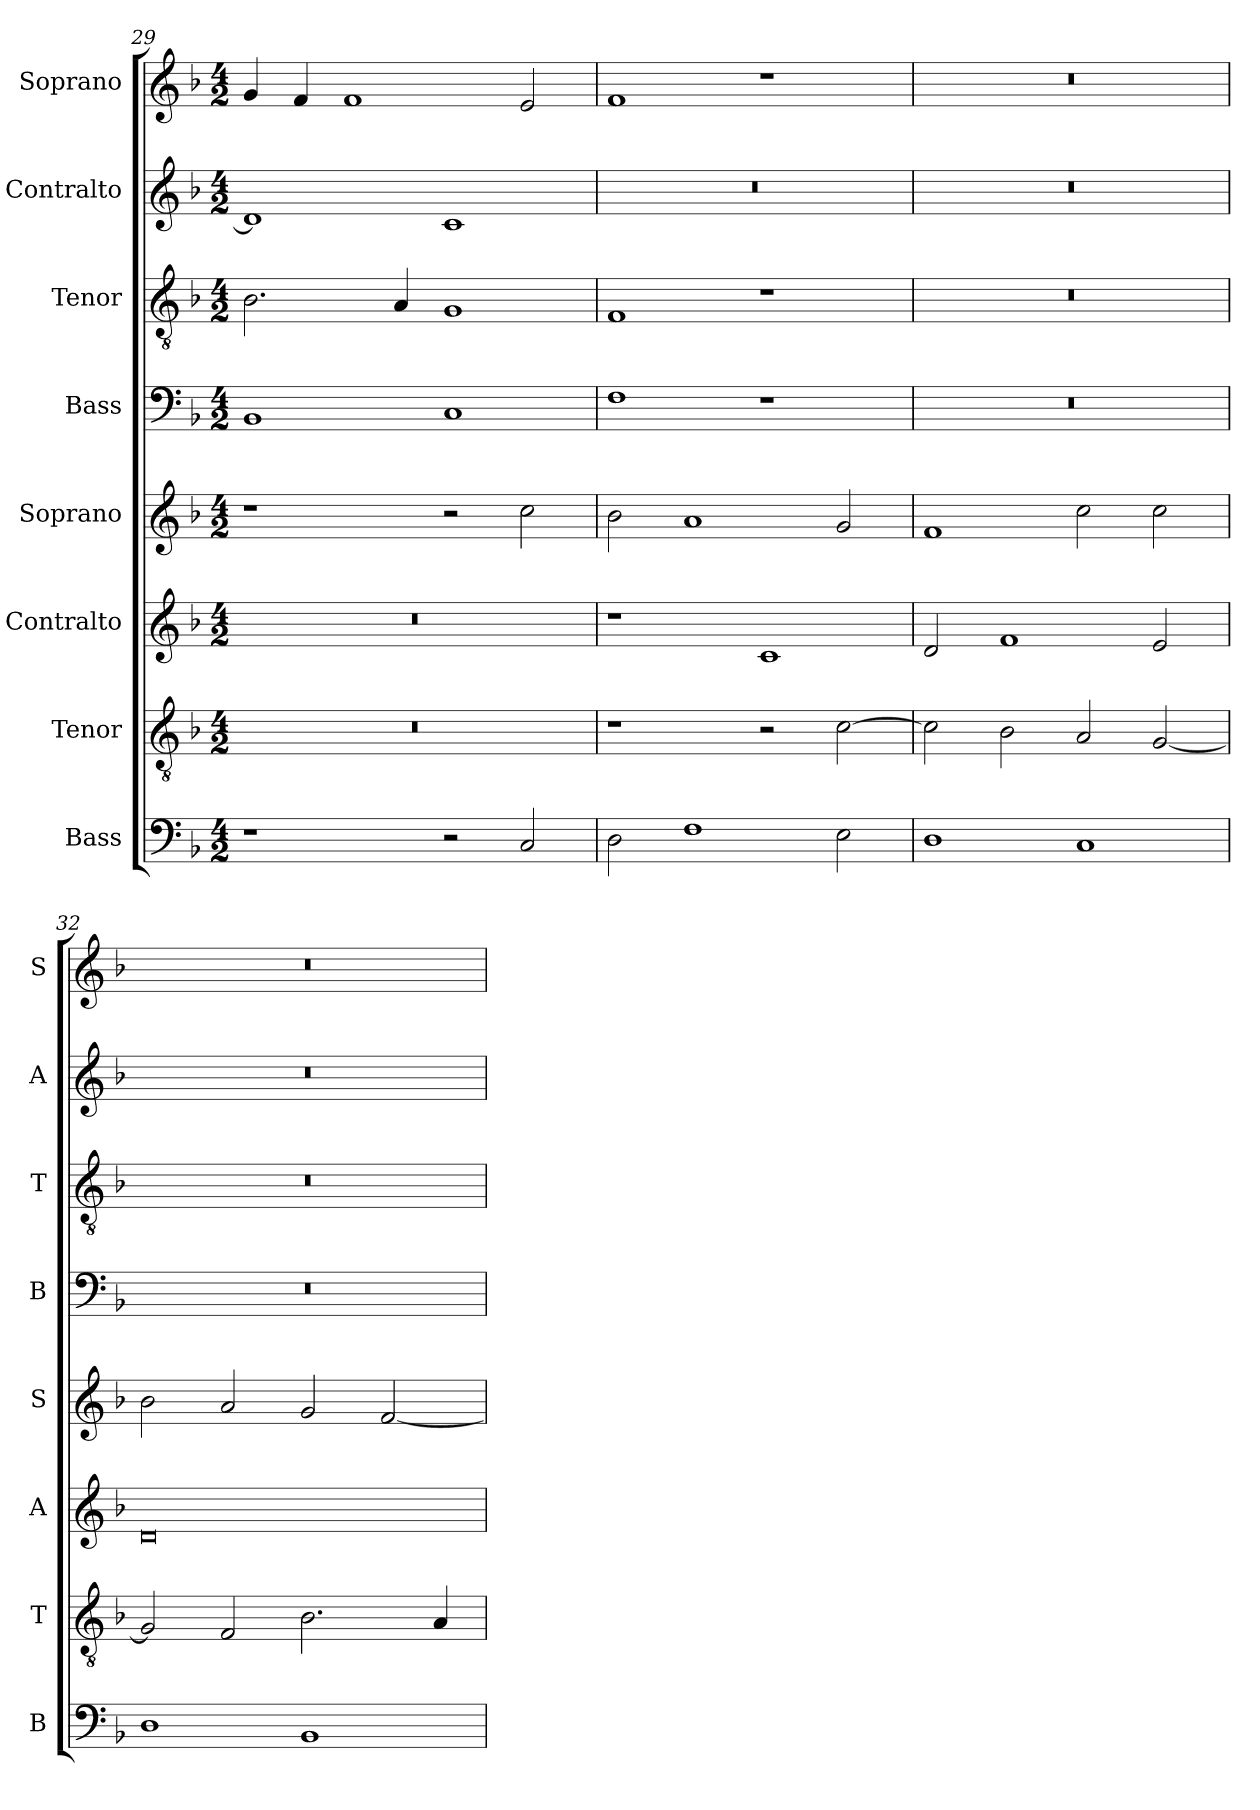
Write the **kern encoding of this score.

**kern	**kern	**kern	**kern	**kern	**kern	**kern	**kern
*part8	*part7	*part6	*part5	*part4	*part3	*part2	*part1
*staff8	*staff7	*staff6	*staff5	*staff4	*staff3	*staff2	*staff1
*I"Bass	*I"Tenor	*I"Contralto	*I"Soprano	*I"Bass	*I"Tenor	*I"Contralto	*I"Soprano
*I'B	*I'T	*I'A	*I'S	*I'B	*I'T	*I'A	*I'S
*clefF4	*clefGv2	*clefG2	*clefG2	*clefF4	*clefGv2	*clefG2	*clefG2
*k[b-]	*k[b-]	*k[b-]	*k[b-]	*k[b-]	*k[b-]	*k[b-]	*k[b-]
*F:ion	*F:ion	*F:ion	*F:ion	*F:ion	*F:ion	*F:ion	*F:ion
*M4/2	*M4/2	*M4/2	*M4/2	*M4/2	*M4/2	*M4/2	*M4/2
=29	=29	=29	=29	=29	=29	=29	=29
1r	0r	0r	1r	1BB-	2.B-	1d]	4g
.	.	.	.	.	.	.	4f
.	.	.	.	.	.	.	1f
.	.	.	.	.	4A	.	.
2r	.	.	2r	1C	1G	1c	.
2C	.	.	2cc	.	.	.	2e
=30	=30	=30	=30	=30	=30	=30	=30
2D	1r	1r	2b-	1F	1F	0r	1f
1F	.	.	1a	.	.	.	.
.	2r	1c	.	1r	1r	.	1r
2E	[2c	.	2g	.	.	.	.
=31	=31	=31	=31	=31	=31	=31	=31
1D	2c]	2d	1f	0r	0r	0r	0r
.	2B-	1f	.	.	.	.	.
1C	2A	.	2cc	.	.	.	.
.	[2G	2e	2cc	.	.	.	.
=32	=32	=32	=32	=32	=32	=32	=32
1D	2G]	0d	2b-	0r	0r	0r	0r
.	2F	.	2a	.	.	.	.
1BB-	2.B-	.	2g	.	.	.	.
.	.	.	[2f	.	.	.	.
.	4A	.	.	.	.	.	.
=	=	=	=	=	=	=	=
*-	*-	*-	*-	*-	*-	*-	*-
